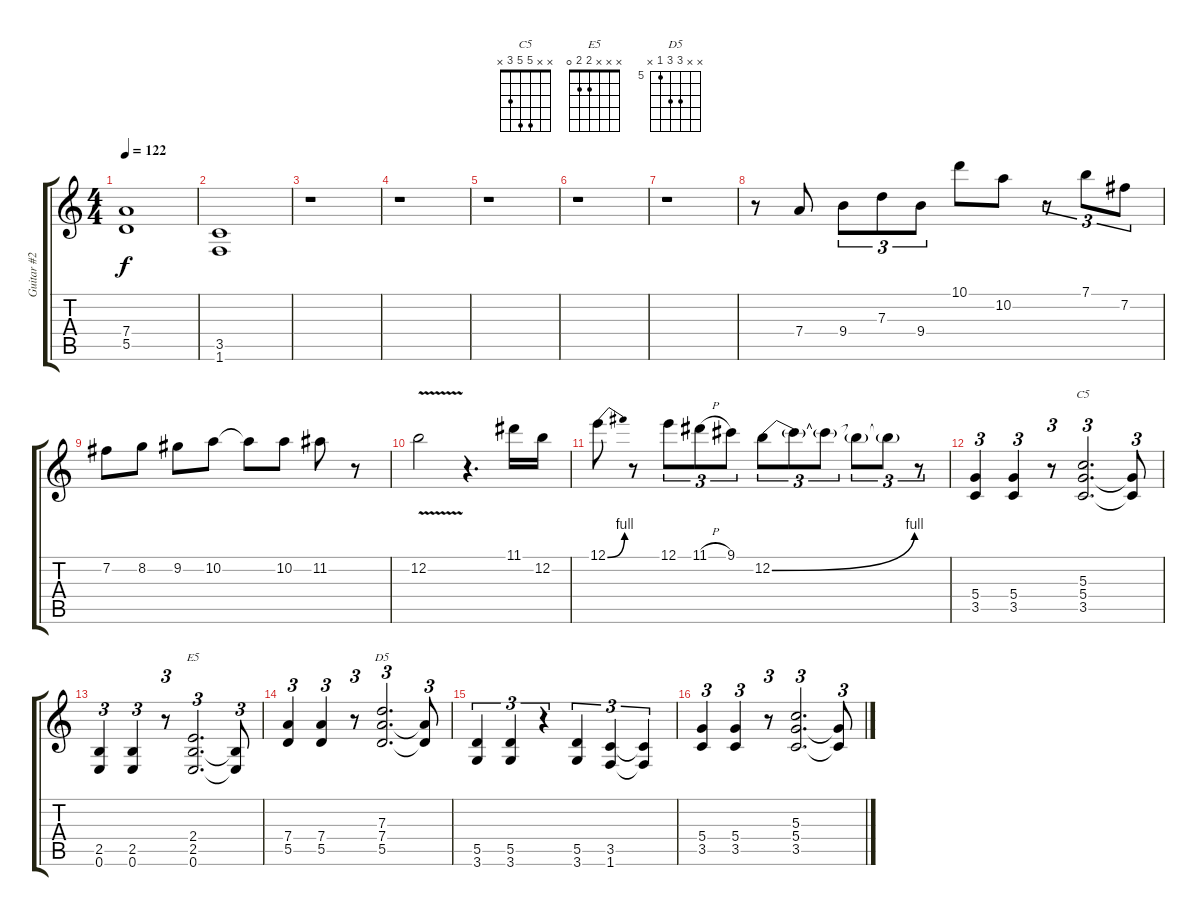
\track ("Guitar #2" "Guitar #2") {instrument distortionguitar}
\staff {score tabs}
\tuning (E4 B3 G3 D3 A2 E2) {hide}
\chord ("C5" x x 5 5 3 x)
\chord ("E5" x x x 2 2 0)
\chord ("D5" x x 7 7 5 x) {firstfret 5}
\ts (4 4)
\tempo 122
\clef g2
\ks c
(7.4 5.5).1{dy f} |
(3.5 1.6).1 |
r.1 |
r.1 |
r.1 |
r.1 |
r.1 |
r.8 7.4.8 9.4.8{tu (3 2)} 7.3.8{tu (3 2)} 9.4.8{tu (3 2)} 10.1.8 10.2.8 r.8{tu (3 2)} 7.1.8{tu (3 2)} 7.2.8{tu (3 2)} |
7.2.8 8.2.8 9.2.8 10.2.8 10.2{t}.8 10.2.8 11.2.8 r.8 |
12.2{v}.2 r.4{d} 11.1.16 12.2.16 |
12.1{be (bend 0 0 60 4)}.8 r.8 12.1.8{tu (3 2)} 11.1{h}.8{tu (3 2)} 9.1.8{tu (3 2)} 12.2{be (bend 0 0 60 4)}.8{tu (3 2)} 12.2{t}.8{tu (3 2)} 12.2{t}.8{tu (3 2)} 12.2{t}.8{tu (3 2)} 12.2{t}.8{tu (3 2)} r.8{tu (3 2)} |
(5.4 3.5).4{tu (3 2)} (5.4 3.5).4{tu (3 2)} r.8{tu (3 2)} (5.3 5.4 3.5).2{d tu (3 2) ch "C5"} (5.4{t} 3.5{t}).8{tu (3 2)} |
(2.5 0.6).4{tu (3 2)} (2.5 0.6).4{tu (3 2)} r.8{tu (3 2)} (2.4 2.5 0.6).2{d tu (3 2) ch "E5"} (2.5{t} 0.6{t}).8{tu (3 2)} |
(7.4 5.5).4{tu (3 2)} (7.4 5.5).4{tu (3 2)} r.8{tu (3 2)} (7.3 7.4 5.5).2{d tu (3 2) ch "D5"} (7.4{t} 5.5{t}).8{tu (3 2)} |
(5.5 3.6).4{tu (3 2)} (5.5 3.6).4{tu (3 2)} r.4{tu (3 2)} (5.5 3.6).4{tu (3 2)} (3.5 1.6).4{tu (3 2)} (3.5{t} 1.6{t}).4{tu (3 2)} |
(5.4 3.5).4{tu (3 2)} (5.4 3.5).4{tu (3 2)} r.8{tu (3 2)} (5.3 5.4 3.5).2{d tu (3 2)} (5.4{t} 3.5{t}).8{tu (3 2)}
